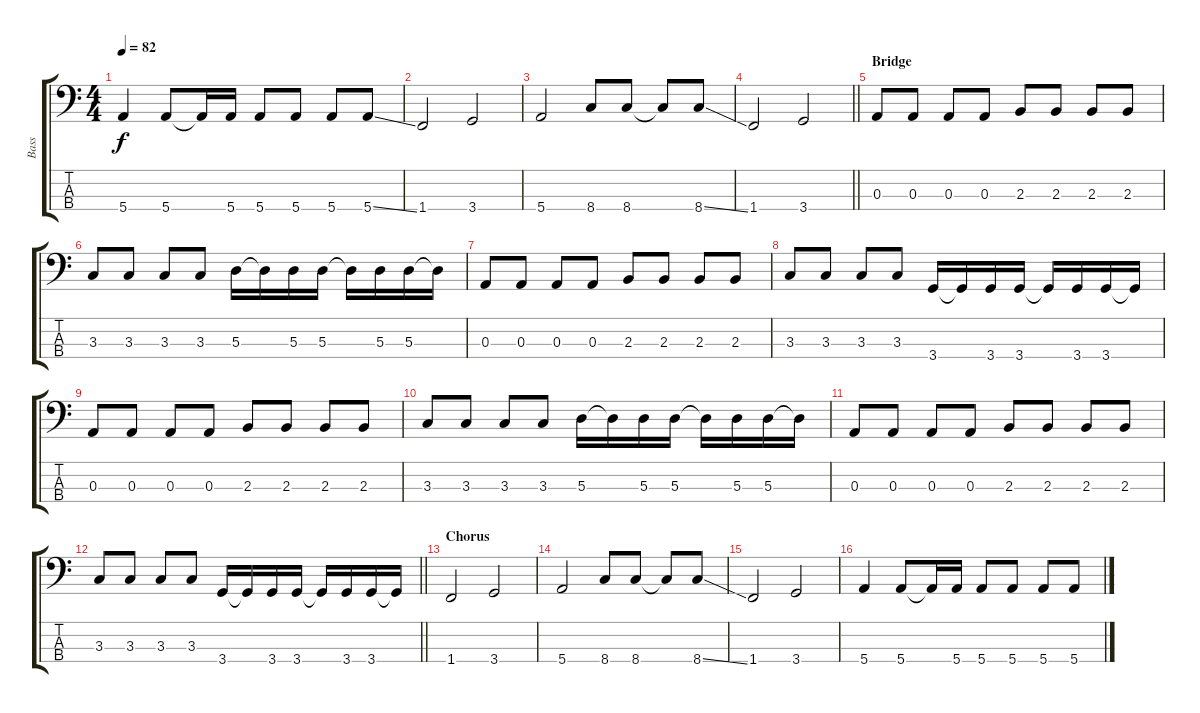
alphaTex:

\track ("Bass" "Bass") {instrument electricbasspick}
\staff {score tabs}
\tuning (G2 D2 A1 E1) {hide}
\ts (4 4)
\tempo 82
\clef f4
\ks c
5.4.4{dy f} 5.4.8 5.4{t}.16 5.4.16 5.4.8 5.4.8 5.4.8 5.4{ss}.8 |
1.4.2 3.4.2 |
5.4.2 8.4.8 8.4.8 8.4{t}.8 8.4{ss}.8 |
\barLineRight lightlight
1.4.2 3.4.2 |
\section ("" "Bridge")
0.3.8 0.3.8 0.3.8 0.3.8 2.3.8 2.3.8 2.3.8 2.3.8 |
3.3.8 3.3.8 3.3.8 3.3.8 5.3.16 5.3{t}.16 5.3.16 5.3.16 5.3{t}.16 5.3.16 5.3.16 5.3{t}.16 |
0.3.8 0.3.8 0.3.8 0.3.8 2.3.8 2.3.8 2.3.8 2.3.8 |
3.3.8 3.3.8 3.3.8 3.3.8 3.4.16 3.4{t}.16 3.4.16 3.4.16 3.4{t}.16 3.4.16 3.4.16 3.4{t}.16 |
0.3.8 0.3.8 0.3.8 0.3.8 2.3.8 2.3.8 2.3.8 2.3.8 |
3.3.8 3.3.8 3.3.8 3.3.8 5.3.16 5.3{t}.16 5.3.16 5.3.16 5.3{t}.16 5.3.16 5.3.16 5.3{t}.16 |
0.3.8 0.3.8 0.3.8 0.3.8 2.3.8 2.3.8 2.3.8 2.3.8 |
\barLineRight lightlight
3.3.8 3.3.8 3.3.8 3.3.8 3.4.16 3.4{t}.16 3.4.16 3.4.16 3.4{t}.16 3.4.16 3.4.16 3.4{t}.16 |
\section ("" "Chorus")
1.4.2 3.4.2 |
5.4.2 8.4.8 8.4.8 8.4{t}.8 8.4{ss}.8 |
1.4.2 3.4.2 |
5.4.4 5.4.8 5.4{t}.16 5.4.16 5.4.8 5.4.8 5.4.8 5.4{ss}.8
